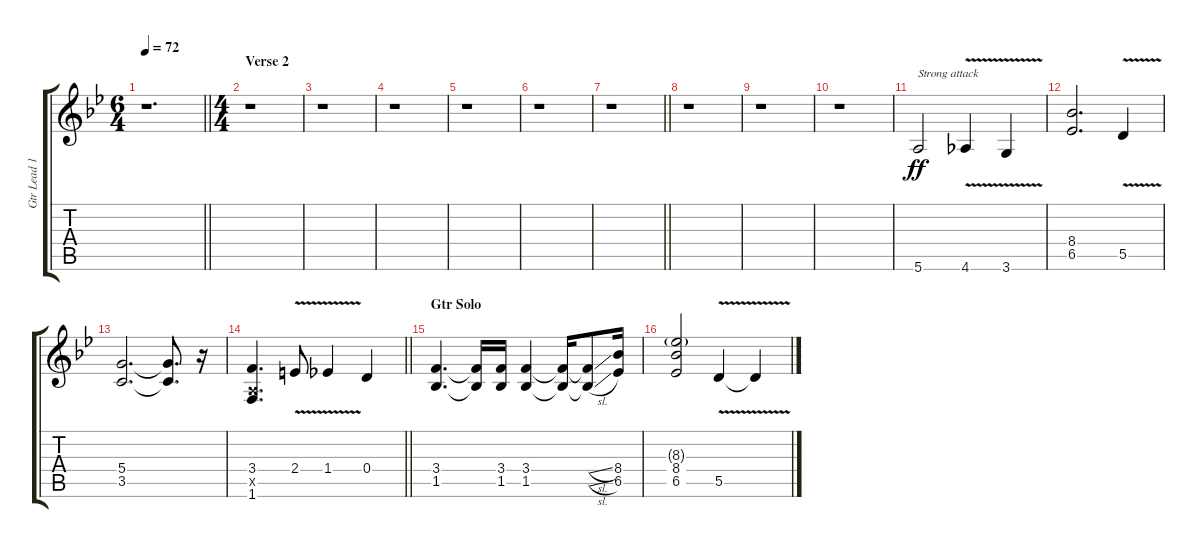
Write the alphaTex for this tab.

\track ("Gtr Lead 1" "Gtr Lead 1") {instrument distortionguitar}
\staff {score tabs}
\tuning (E4 B3 G3 D3 A2 E2) {hide}
\ts (6 4)
\tempo 72
\clef g2
\barLineRight lightlight
\ks bb
r.1{d dy ff} |
\ts (4 4)
\section ("" "Verse 2")
r.1 |
r.1 |
r.1 |
r.1 |
r.1 |
\barLineRight lightlight
r.1 |
r.1 |
r.1 |
r.1 |
5.6.2{txt "Strong attack"} 4.6{v}.4 3.6{v}.4 |
(8.4 6.5).2{d} 5.5{v}.4 |
(5.4 3.5).2{d} (5.4{t} 3.5{t}).8{d} r.16 |
\barLineRight lightlight
(3.4 0.5{x} 1.6).4{d} 2.4{v}.8 1.4{v}.4 0.4.4 |
\section ("" "Gtr Solo")
(3.4 1.5).4{d} (3.4{t} 1.5{t}).16 (3.4 1.5).16 (3.4 1.5).4 (3.4{t} 1.5{t}).16 (3.4{sl t} 1.5{sl t}).8 (8.4 6.5).16 |
(8.3{g} 8.4 6.5).2 5.5{v}.4 5.5{v t}.4
